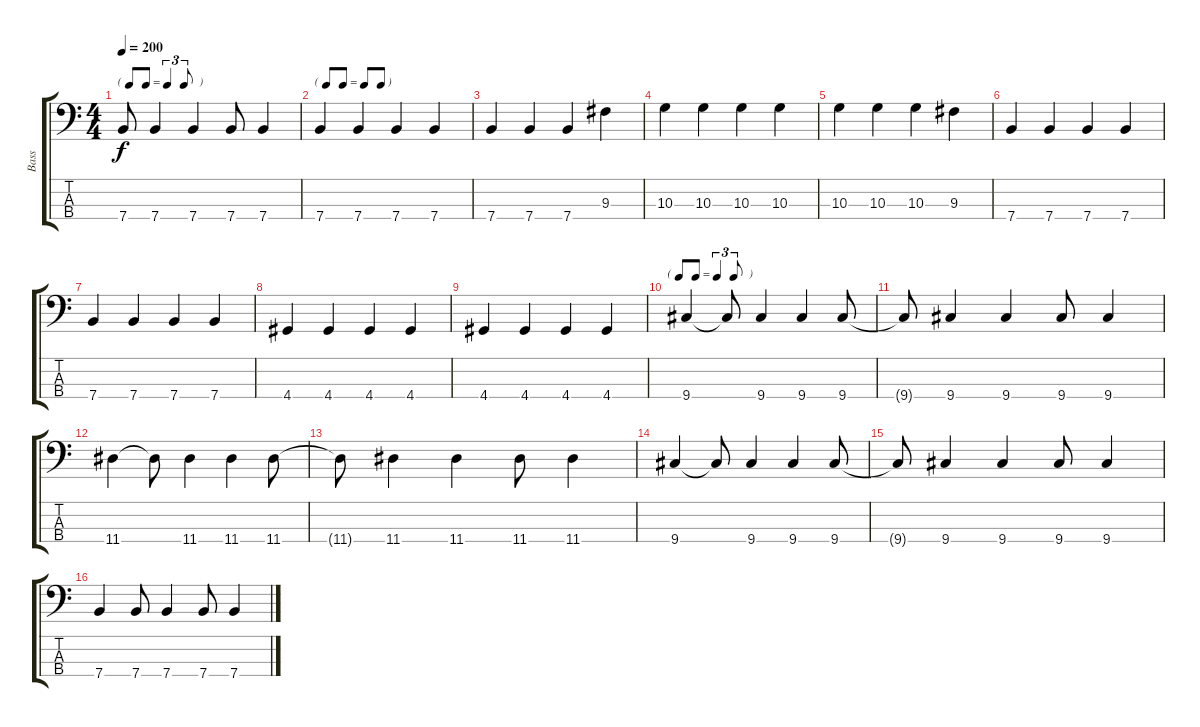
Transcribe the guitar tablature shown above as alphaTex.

\track ("Bass" "Bass") {instrument electricbassfinger}
\staff {score tabs}
\tuning (G2 D2 A1 E1) {hide}
\ts (4 4)
\tf triplet8th
\tempo 200
\clef f4
\ks c
7.4{t}.8{dy f} 7.4.4 7.4.4 7.4.8 7.4.4 |
\tf none
7.4.4 7.4.4 7.4.4 7.4.4 |
7.4.4 7.4.4 7.4.4 9.3.4 |
10.3.4 10.3.4 10.3.4 10.3.4 |
10.3.4 10.3.4 10.3.4 9.3.4 |
7.4.4 7.4.4 7.4.4 7.4.4 |
7.4.4 7.4.4 7.4.4 7.4.4 |
4.4.4 4.4.4 4.4.4 4.4.4 |
4.4.4 4.4.4 4.4.4 4.4.4 |
\tf triplet8th
9.4.4 9.4{t}.8 9.4.4 9.4.4 9.4.8 |
9.4{t}.8 9.4.4 9.4.4 9.4.8 9.4.4 |
11.4.4 11.4{t}.8 11.4.4 11.4.4 11.4.8 |
11.4{t}.8 11.4.4 11.4.4 11.4.8 11.4.4 |
9.4.4 9.4{t}.8 9.4.4 9.4.4 9.4.8 |
9.4{t}.8 9.4.4 9.4.4 9.4.8 9.4.4 |
7.4.4 7.4.8 7.4.4 7.4.8 7.4.4
